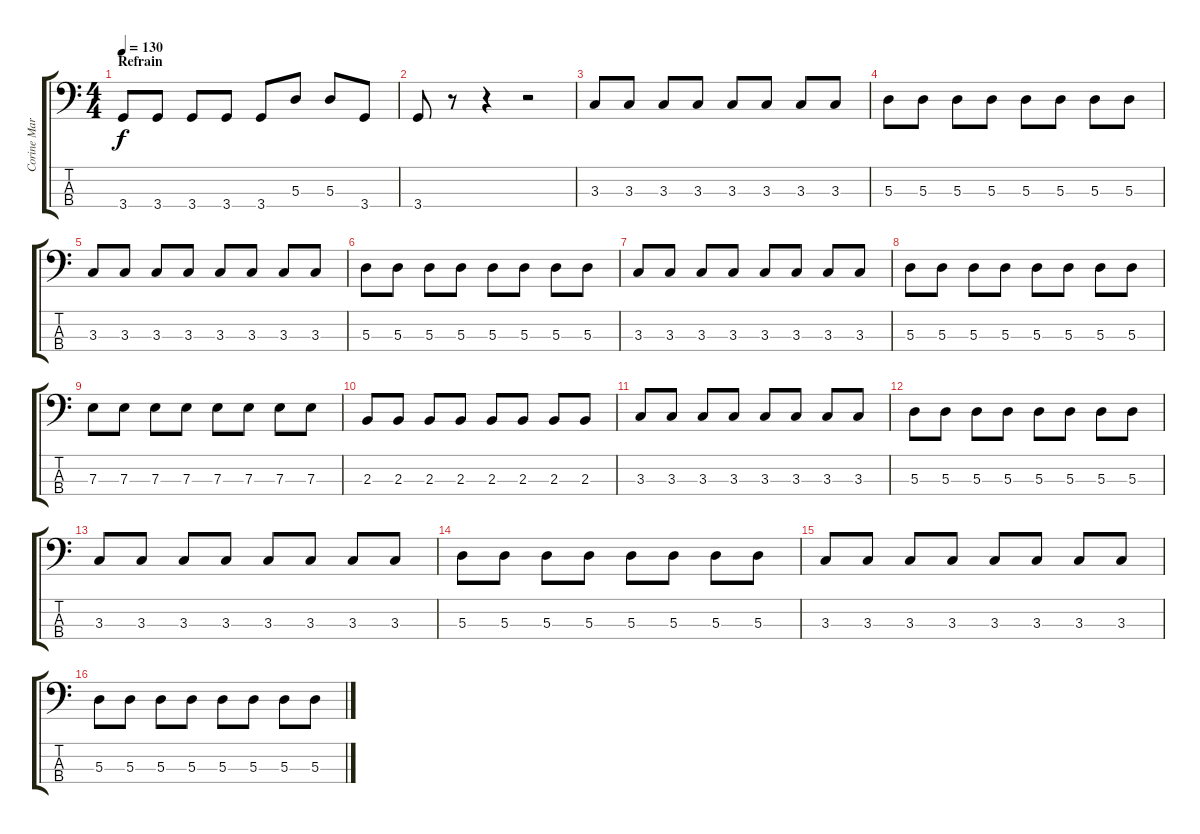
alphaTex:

\track ("Corine Mariennau" "Corine Mar") {instrument electricbassfinger}
\staff {score tabs}
\tuning (G2 D2 A1 E1) {hide}
\ts (4 4)
\section ("" "Refrain")
\tempo 130
\clef f4
\ks c
3.4.8{dy f} 3.4.8 3.4.8 3.4.8 3.4.8 5.3.8 5.3.8 3.4.8 |
3.4.8 r.8 r.4 r.2 |
3.3.8 3.3.8 3.3.8 3.3.8 3.3.8 3.3.8 3.3.8 3.3.8 |
5.3.8 5.3.8 5.3.8 5.3.8 5.3.8 5.3.8 5.3.8 5.3.8 |
3.3.8 3.3.8 3.3.8 3.3.8 3.3.8 3.3.8 3.3.8 3.3.8 |
5.3.8 5.3.8 5.3.8 5.3.8 5.3.8 5.3.8 5.3.8 5.3.8 |
3.3.8 3.3.8 3.3.8 3.3.8 3.3.8 3.3.8 3.3.8 3.3.8 |
5.3.8 5.3.8 5.3.8 5.3.8 5.3.8 5.3.8 5.3.8 5.3.8 |
7.3.8 7.3.8 7.3.8 7.3.8 7.3.8 7.3.8 7.3.8 7.3.8 |
2.3.8 2.3.8 2.3.8 2.3.8 2.3.8 2.3.8 2.3.8 2.3.8 |
3.3.8 3.3.8 3.3.8 3.3.8 3.3.8 3.3.8 3.3.8 3.3.8 |
5.3.8 5.3.8 5.3.8 5.3.8 5.3.8 5.3.8 5.3.8 5.3.8 |
3.3.8 3.3.8 3.3.8 3.3.8 3.3.8 3.3.8 3.3.8 3.3.8 |
5.3.8 5.3.8 5.3.8 5.3.8 5.3.8 5.3.8 5.3.8 5.3.8 |
3.3.8 3.3.8 3.3.8 3.3.8 3.3.8 3.3.8 3.3.8 3.3.8 |
5.3.8 5.3.8 5.3.8 5.3.8 5.3.8 5.3.8 5.3.8 5.3.8
